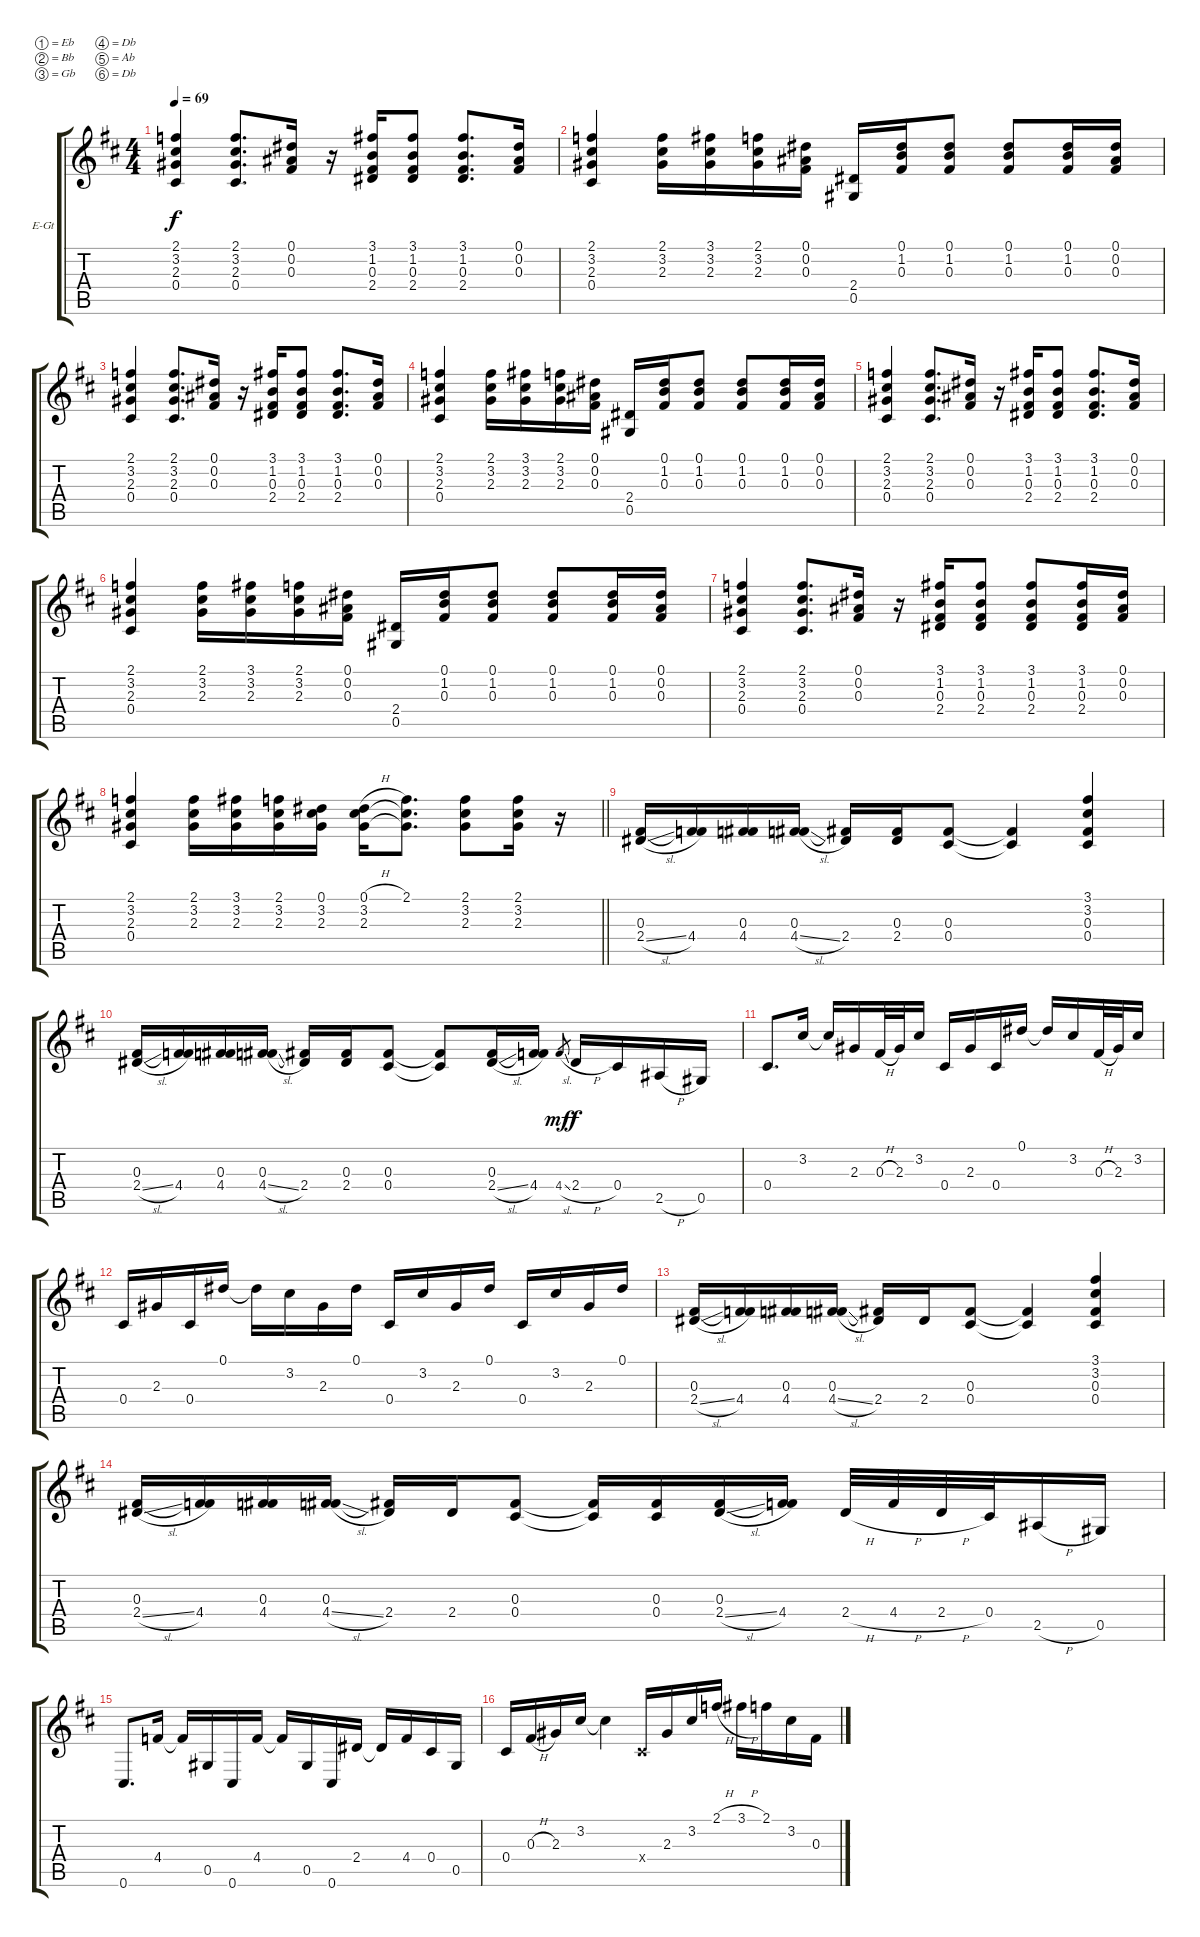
\bracketExtendMode groupsimilarinstruments
\firstSystemTrackNameOrientation horizontal
\otherSystemsTrackNameOrientation horizontal
\track ("d" "E-Gt") {instrument distortionguitar}
\staff {score tabs}
\tuning (Eb4 Bb3 Gb3 Db3 Ab2 Db2)
\ts (4 4)
\tempo 69
\clef g2
\ks d
(2.1 3.2 2.3 0.4).4{dy f} (2.1 3.2 2.3 0.4).8{d} (0.1 0.2 0.3).16 r.16 (3.1 1.2 0.3 2.4).16 (3.1 1.2 0.3 2.4).8 (3.1 1.2 0.3 2.4).8{d} (0.1 0.2 0.3).16 |
(2.1 3.2 2.3 0.4).4 (2.1 3.2 2.3).16 (3.1 3.2 2.3).16 (2.1 3.2 2.3).16 (0.1 0.2 0.3).16 (2.4 0.5).16 (0.1 1.2 0.3).16 (0.1 1.2 0.3).8 (0.1 1.2 0.3).8 (0.1 1.2 0.3).16 (0.1 0.2 0.3).16 |
(2.1 3.2 2.3 0.4).4 (2.1 3.2 2.3 0.4).8{d} (0.1 0.2 0.3).16 r.16 (3.1 1.2 0.3 2.4).16 (3.1 1.2 0.3 2.4).8 (3.1 1.2 0.3 2.4).8{d} (0.1 0.2 0.3).16 |
(2.1 3.2 2.3 0.4).4 (2.1 3.2 2.3).16 (3.1 3.2 2.3).16 (2.1 3.2 2.3).16 (0.1 0.2 0.3).16 (2.4 0.5).16 (0.1 1.2 0.3).16 (0.1 1.2 0.3).8 (0.1 1.2 0.3).8 (0.1 1.2 0.3).16 (0.1 0.2 0.3).16 |
(2.1 3.2 2.3 0.4).4 (2.1 3.2 2.3 0.4).8{d} (0.1 0.2 0.3).16 r.16 (3.1 1.2 0.3 2.4).16 (3.1 1.2 0.3 2.4).8 (3.1 1.2 0.3 2.4).8{d} (0.1 0.2 0.3).16 |
(2.1 3.2 2.3 0.4).4 (2.1 3.2 2.3).16 (3.1 3.2 2.3).16 (2.1 3.2 2.3).16 (0.1 0.2 0.3).16 (2.4 0.5).16 (0.1 1.2 0.3).16 (0.1 1.2 0.3).8 (0.1 1.2 0.3).8 (0.1 1.2 0.3).16 (0.1 0.2 0.3).16 |
(2.1 3.2 2.3 0.4).4 (2.1 3.2 2.3 0.4).8{d} (0.1 0.2 0.3).16 r.16 (3.1 1.2 0.3 2.4).16 (3.1 1.2 0.3 2.4).8 (3.1 1.2 0.3 2.4).8 (3.1 1.2 0.3 2.4).16 (0.1 0.2 0.3).16 |
\barLineRight lightlight
(2.1 3.2 2.3 0.4).4 (2.1 3.2 2.3).16 (3.1 3.2 2.3).16 (2.1 3.2 2.3).16 (0.1 3.2 2.3).16 (0.1{h} 3.2 2.3).16 (2.1 3.2{t} 2.3{t}).8{d} (2.1 3.2 2.3).8 (2.1 3.2 2.3).16 r.16 |
\section ("" " ")
(0.3 2.4{sl}).16 (0.3{t} 4.4).16 (0.3 4.4).16 (0.3 4.4{sl}).16 (0.3{t} 2.4).16 (0.3 2.4).16 (0.3 0.4).8 (0.3{t} 0.4{t}).4 (3.1 3.2 0.3 0.4).4 |
(0.3 2.4{sl}).16 (0.3{t} 4.4).16 (0.3 4.4).16 (0.3 4.4{sl}).16 (0.3{t} 2.4).16 (0.3 2.4).16 (0.3 0.4).8 (0.3{t} 0.4{t}).8 (0.3 2.4{sl}).16 (0.3{t} 4.4).16 4.4{sl}.8{gr dy mf} 2.4{h}.16{dy f} 0.4.16 2.5{h}.16 0.5.16 |
0.4.8{d} 3.2.16 3.2{t}.16 2.3.16 0.3{h}.32 2.3.32 3.2.16 0.4.16 2.3.16 0.4.16 0.1.16 0.1{t}.16 3.2.16 0.3{h}.32 2.3.32 3.2.16 |
0.4.16 2.3.16 0.4.16 0.1.16 0.1{t}.16 3.2.16 2.3.16 0.1.16 0.4.16 3.2.16 2.3.16 0.1.16 0.4.16 3.2.16 2.3.16 0.1.16 |
(0.3 2.4{sl}).16 (0.3{t} 4.4).16 (0.3 4.4).16 (0.3 4.4{sl}).16 (0.3{t} 2.4).16 2.4.16 (0.3 0.4).8 (0.3{t} 0.4{t}).4 (3.1 3.2 0.3 0.4).4 |
(0.3 2.4{sl}).16 (0.3{t} 4.4).16 (0.3 4.4).16 (0.3 4.4{sl}).16 (0.3{t} 2.4).16 2.4.16 (0.3 0.4).8 (0.3{t} 0.4{t}).16 (0.3 0.4).16 (0.3 2.4{sl}).16 (0.3{t} 4.4).16 2.4{h}.32 4.4{h}.32 2.4{h}.32 0.4.32 2.5{h}.16 0.5.16 |
0.6.8{d} 4.4.16 4.4{t}.16 0.5.16 0.6.16 4.4.16 4.4{t}.16 0.5.16 0.6.16 2.4.16 2.4{t}.16 4.4.16 0.4.16 0.5.16 |
0.4.16 0.3{h}.16 2.3.16 3.2.16 3.2{t}.4 0.4{x}.16 2.3.16 3.2.16 2.1{h}.16 3.1{h}.16 2.1.16 3.2.16 0.3.16
